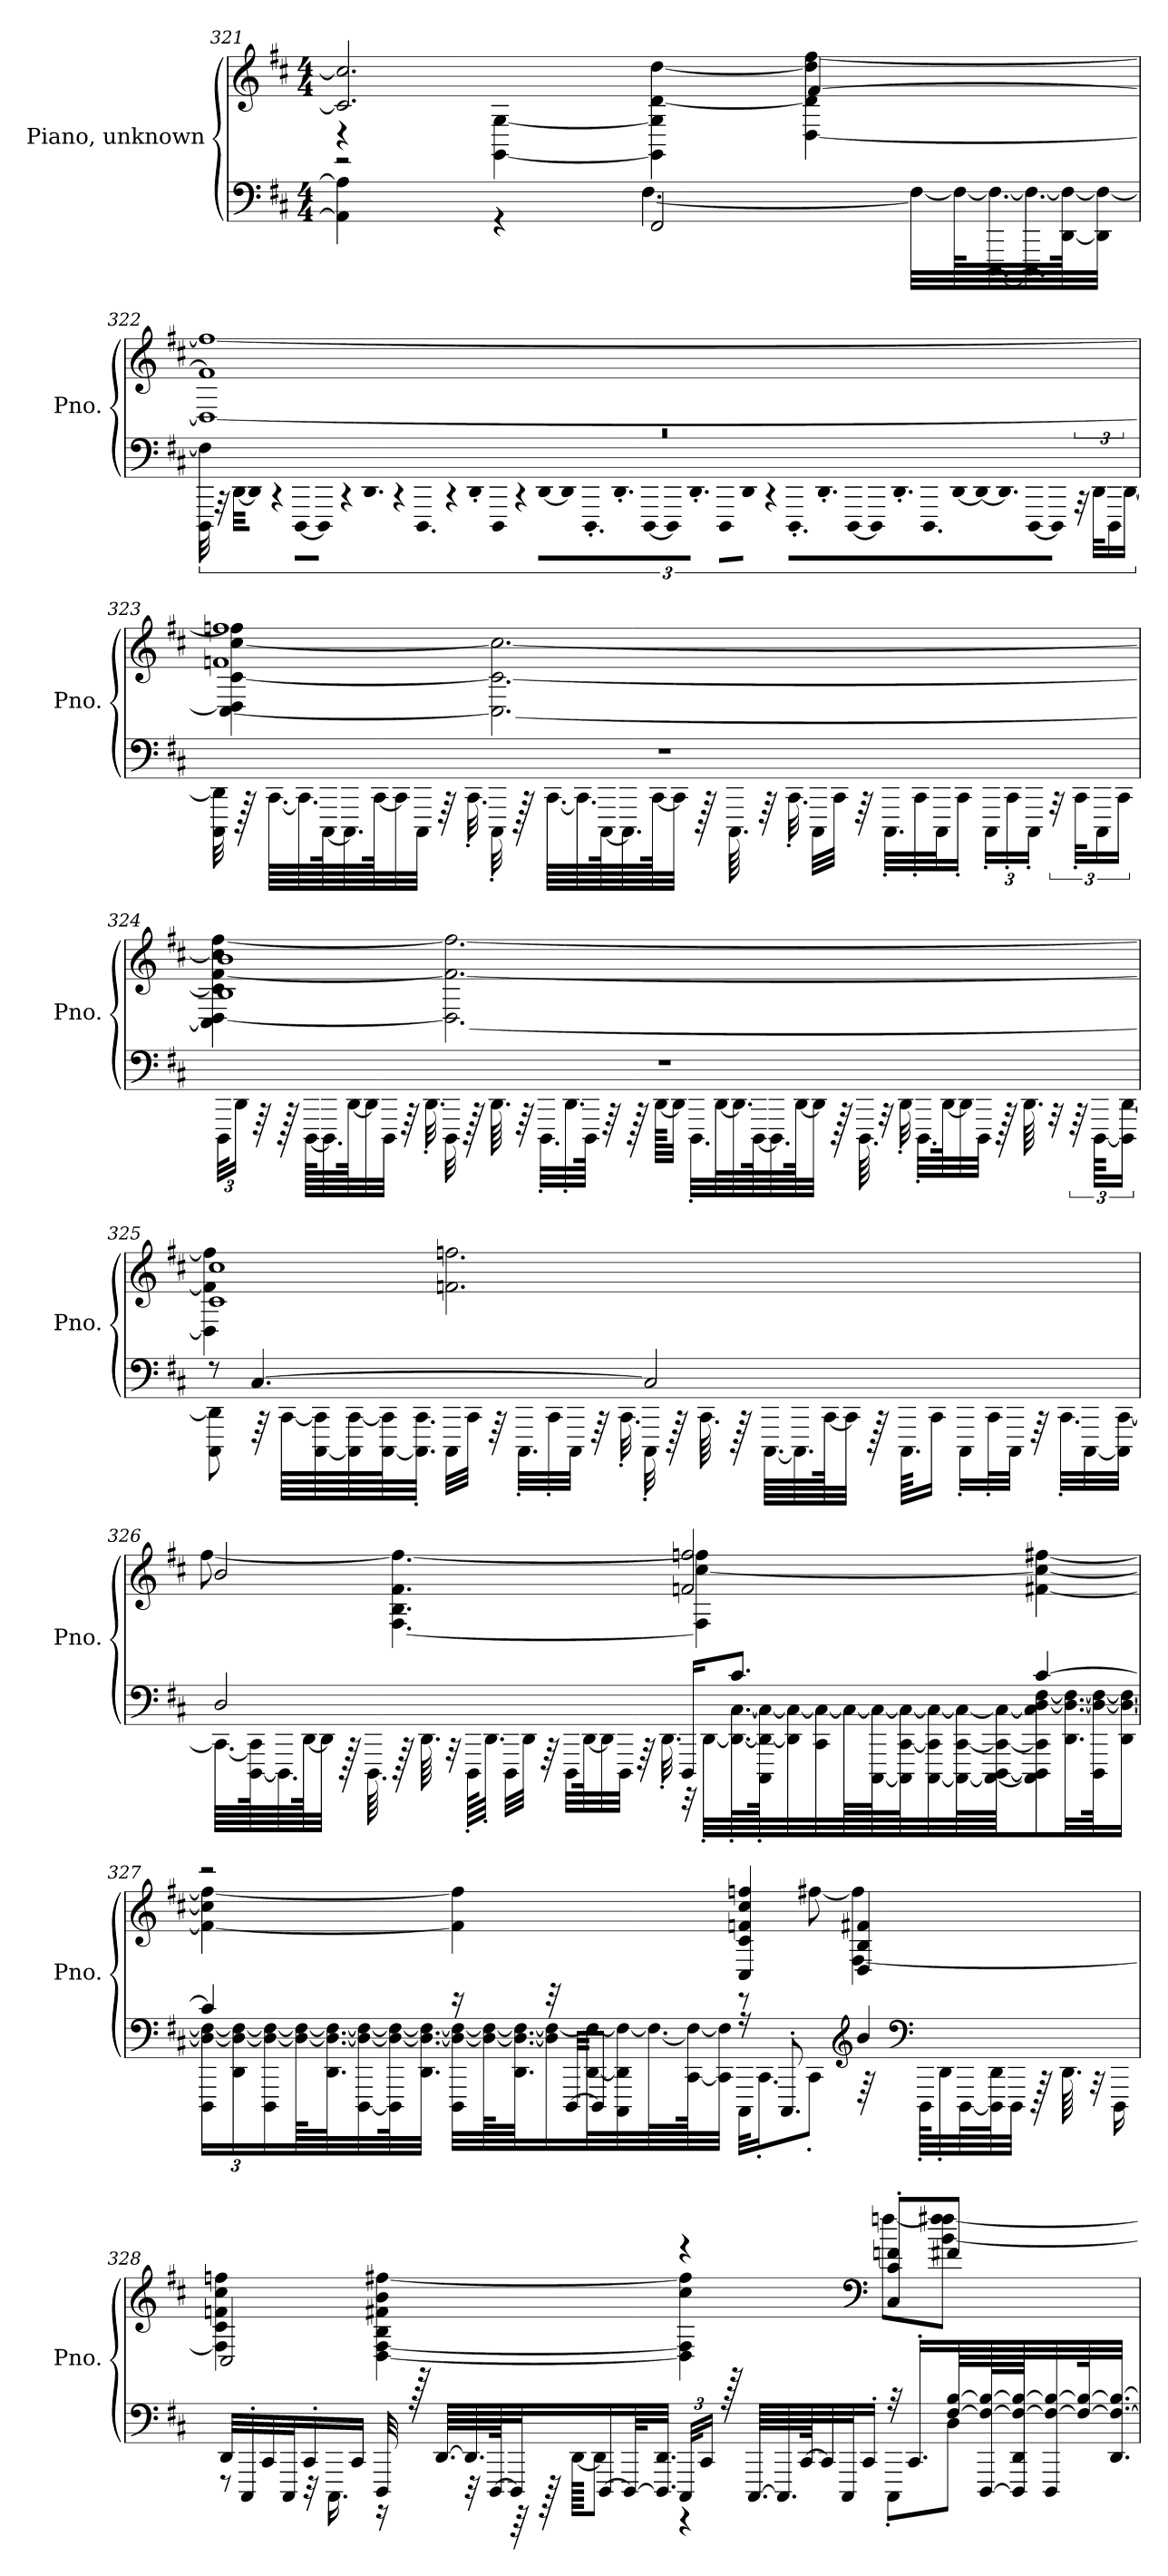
**kern	**kern
*part1	*part1
*staff2	*staff1
*I"Piano, unknown	*
*I'Pno.	*
!!LO:LB:g=z
*clefF4	*clefG2
*k[f#c#]	*k[f#c#]
*M4/4	*M4/4
=321	=321
*^	*^
2r	4AA\] 4A\]	2.c#/] 2.cc#/]	4r
.	4r	.	[4GG\ [4G\
2FF#/	[4.F#\	.	4GG\] 4G\] [4d\ [4dd\
.	.	[4f#/	[4D\ 4d\] 4dd\] [4ff#\
.	32F#\LLL_	.	.
.	128F#\KL_	.	.
.	[64.DDD\ 64.F#\_	.	.
.	64.DDD\] 64.F#\_	.	.
.	[128DD\ 128F#\_JK	.	.
.	32DD\] 32F#\_JJJ	.	.
!!LO:LB:g=z	!!
=322	=322	=322	=322
1r	48DDD\ 48F#\]	1f#]	1D_ 1ff#_
.	48r	.	.
.	[48DD\LLL	.	.
.	64DD\JJJk]	.	.
.	128r	.	.
.	[128DDD\KKLLL	.	.
.	32DDD\JJJ]	.	.
.	128r	.	.
.	64.DD\	.	.
.	128r	.	.
.	64.DDD\	.	.
.	32r	.	.
.	32DD'\	.	.
.	32DDD\	.	.
.	64r	.	.
.	[64DD\LLLL	.	.
.	64DD\J]	.	.
.	32.DDD'\	.	.
.	32.DD'\	.	.
.	[64DDD\L	.	.
.	64DDD\J]	.	.
.	32.DD'\JJJ	.	.
.	32DDD\LLL	.	.
.	32DD\JJJ	.	.
.	64r	.	.
.	32.DDD'\LLL	.	.
.	32.DD'\	.	.
.	[64DDD\L	.	.
.	64DDD\J]	.	.
.	32.DD'\	.	.
.	64.DDD\L	.	.
.	[128DD\JK	.	.
.	32DD\_	.	.
.	64.DD\L]	.	.
.	[128DDD\JK	.	.
.	32DDD\JJJ]	.	.
.	48r	.	.
.	48DD\KLL	.	.
.	24DDD\	.	.
.	[24DD\JJ	.	.
!!LO:LB:g=z	!!
=323	=323	=323	=323
1r	32CCC#\ 32DD\]	1fn 1ffn	[4C#\ 4D\] [4c#\ [4cc#\ 4ff#\]
.	128r	.	.
.	[64.CC#\LLLL	.	.
.	64.CC#\]	.	.
.	[128CCC#\K	.	.
.	64.CCC#\]	.	.
.	[128CC#\JK	.	.
.	32CC#\]	.	.
.	32CCC#\JJJ	.	.
.	64r	.	.
.	32.CC#'\	.	.
.	32CCC#'\	.	2.C#\_ 2.c#\_ 2.cc#\_
.	128r	.	.
.	[64.CC#\LLLL	.	.
.	64.CC#\]	.	.
.	[128CCC#\K	.	.
.	64.CCC#\]	.	.
.	[128CC#\JK	.	.
.	32CC#\JJJ]	.	.
.	128r	.	.
.	64.CCC#\	.	.
.	64r	.	.
.	32.CC#'\	.	.
.	32CCC#\LLL	.	.
.	32CC#\JJJ	.	.
.	64r	.	.
.	32.CCC#'\LLL	.	.
.	32CC#'\	.	.
.	32CCC#\J	.	.
.	16CC#'\JJ	.	.
*	*Xbrackettup	*	*
.	24CCC#'\LL	.	.
.	24CC#'\	.	.
.	24CCC#'\JJ	.	.
*	*brackettup	*	*
.	48r	.	.
.	48CC#'\KLL	.	.
.	24CCC#\	.	.
.	24CC#\JJ	.	.
!!LO:PB:g=z	!!
=324	=324	=324	=324
*	*Xbrackettup	*	*
1r	48DDD\KLL	1B 1b	4C#\] [4D\ 4c#\] [4f#\ 4cc#\] [4ff#\
.	24DD\JJ	.	.
.	64r	.	.
.	128r	.	.
.	[128DDD\KLLLL	.	.
.	64.DDD\]	.	.
.	[128DD\JK	.	.
.	32DD\]	.	.
.	32DDD\JJJ	.	.
.	64r	.	.
.	32.DD'\	.	.
.	32DDD\	.	2.D\_ 2.f#\_ 2.ff#\_
.	128r	.	.
.	64.DD\	.	.
.	64r	.	.
.	32.DDD'\LLL	.	.
.	32.DD'\	.	.
.	64DDD\JJJk	.	.
.	64r	.	.
.	128r	.	.
.	[128DD\KKLLL	.	.
.	32DD\JJJ]	.	.
.	32.DDD'\LLL	.	.
.	[64DD\L	.	.
.	64.DD\]	.	.
.	[128DDD\K	.	.
.	64.DDD\]	.	.
.	[128DD\JK	.	.
.	32DD\JJJ]	.	.
.	128r	.	.
.	64.DDD\	.	.
.	32r	.	.
.	32DD'\	.	.
.	32.DDD'\LLL	.	.
.	[64DD\K	.	.
.	32DD\]	.	.
.	32DDD\JJJ	.	.
.	128r	.	.
.	64.DD\	.	.
.	32r	.	.
*	*brackettup	*	*
.	96r	.	.
.	[96DDD\KKLL	.	.
.	24DDD\] [24DD\JJ	.	.
!!LO:LB:g=z	!!
=325	=325	=325	=325
8r	8CCC#\ 8DD\]	1c# 1cc#	4D\] 4f#\] 4ff#\]
[4.C#/	64r	.	.
.	[64CC#\LLLL	.	.
.	[64CCC#\ 64CC#\]	.	.
.	64CCC#\] [64CC#\	.	.
.	[64CCC#\ 64CC#\]J	.	.
.	32.CCC#\]' 32.CC#\'JJJ	.	.
.	32CCC#\LLL	.	2.fn\ 2.ffn\
.	32CC#\JJJ	.	.
.	64r	.	.
.	32.CCC#'\LLL	.	.
.	32CC#'\	.	.
.	32CCC#\JJJ	.	.
.	64r	.	.
.	32.CC#'\	.	.
2C#/]	32CCC#'\	.	.
.	128r	.	.
.	64.CC#\	.	.
.	128r	.	.
.	[64.CCC#\LLLL	.	.
.	64.CCC#\]	.	.
.	[128CC#\JK	.	.
.	32CC#\JJJ]	.	.
.	128r	.	.
.	64.CCC#\KKLL	.	.
.	16CC#\JJ	.	.
.	16CCC#'\LL	.	.
.	32CC#'\L	.	.
.	32CCC#\JJJ	.	.
.	64r	.	.
.	32.CC#'\LLL	.	.
.	[32CCC#\	.	.
.	32CCC#\] [32CC#\JJJ	.	.
!!LO:LB:g=z	!!
=326	=326	=326	=326
2D/	64.CC#\LLLL_	2b/	[8ff#\
.	[128DDD\ 128CC#\]K	.	.
.	64.DDD\]	.	.
.	[128DD\JK	.	.
.	32DD\JJJ]	.	.
.	128r	.	.
.	64.DDD\	.	.
.	128r	.	[4.F#\ 4.B\ 4.f#\ 4.ff#\_
.	64.DD\	.	.
.	32r	.	.
.	64DDD'\KLLL	.	.
.	32.DD'\JJJ	.	.
.	32DDD\LLL	.	.
.	32DD\JJJ	.	.
.	64r	.	.
.	32DDD\LLL	.	.
.	[64DD\K	.	.
.	32DD\]	.	.
.	32DDD\JJJ	.	.
.	64r	.	.
.	32.DD'\	.	.
16DDD/KL	32r	2fn/ 2ffn/	4F#\] [4cc#\ 4ff#\]
.	[32DD'\LLL	.	.
8.c#/J	64.DD\_' [64.C#\'L	.	.
.	128CCC#\' 128DD\_' 128C#\_'JK	.	.
.	32DD\] 32C#\_	.	.
.	32CC#\ 32C#\_	.	.
.	128C#\LL_	.	.
.	[128CCC#\ 128C#\_J	.	.
.	64CCC#\] [64CC#\ 64C#\_J	.	.
.	[32CCC#\ 32CC#\] 32C#\_	.	.
.	64CCC#\_ [64CC#\ 64C#\_L	.	.
.	64CCC#\_ [64DDD\ 64CC#\_ 64C#\_JJJ	.	.
[4c#/	8CCC#\] 8DDD\] 8CC#\] 8C#\] [8D\ [8F#\	.	[4f#X\ 4cc#\_ [4ff#X\
.	32.DD\ 32.D\_ 32.F#\_LL	.	.
.	64DDD\ 64D\_ 64F#\_JK	.	.
.	16DD\ 16D\_ 16F#\_JJ	.	.
!!LO:LB:g=z	!!
=327	=327	=327	=327
*	*Xbrackettup	*	*
4c#/]	24DDD\ 24D\_ 24F#\_LL	2r	4f#\_ 4cc#\] 4ff#\_
.	24DD\ 24D\_ 24F#\_	.	.
.	24DDD\ 24D\_ 24F#\_	.	.
.	128D\_ 128F#\_KLL	.	.
.	64.DD\ 64.D\_ 64.F#\_J	.	.
.	[32DDD\ 32D\_ 32F#\_	.	.
.	64DDD\] 64D\_ 64F#\_K	.	.
.	32.DD\ 32.D\_ 32.F#\_JJJ	.	.
16r	32DDD\ 32D\_ 32F#\_LLL	.	4f#\] 4ff#\]
.	128D\_ 128F#\_KL	.	.
.	64.DD\ 64.D\_ 64.F#\_JJ	.	.
32r	16D\] 16F#\_	.	.
[32DDD/KKL	.	.	.
8DDD/J]	[32DD\ 32F#\_L	.	.
.	32CCC#\ 32DD\] 32F#\_	.	.
.	64.F#\L_	.	.
.	[128CC#\ 128F#\_JK	.	.
.	32CC#\] 32F#\]JJJ	.	.
16r	32CCC#\KLL	4C#/ 4c#/ 4fn/ 4cc#/ 4ffn/	8r
.	16.CC#'\J	.	.
8.CCC#'/	.	.	.
.	8CC#'\J	.	[8ff#X\
*clefG2	*	*	*
4b/	64r	4D/ 4B/ 4f#X/	[4F#\ 4ff#\]
*clefF4	*	*	*
.	64DDD'\KLLL	.	.
.	32DD'\	.	.
.	[64DDD\L	.	.
.	64DDD\] 64DD\J	.	.
.	32DDD\JJJ	.	.
.	128r	.	.
.	64.DD\	.	.
.	32r	.	.
.	16DDD\	.	.
!!LO:LB:g=z	!!
=328	=328	=328	=328
32DD/LLL	8r	2C#/	4F#\] 4c#\ 4fn\ 4cc#\ 4ffn\
32CCC#'/	.	.	.
32CC#/	.	.	.
32CCC#/J	.	.	.
16CC#'/	32r	.	.
.	16.CCC#\	.	.
16CC#/JJ	.	.	.
32DDD/	16r	.	[4D\ [4F#\ 4B\ 4f#X\ 4b\ [4ff#X\
128r	.	.	.
[64.DD/LLLL	.	.	.
64.DD/]	32r	.	.
[128DDD/JK	.	.	.
32DDD/J]	64r	.	.
.	128r	.	.
.	[128DD\KKKKL	.	.
[16DDD/	8DD\J]	.	.
64DDD/KL_	.	.	.
32.DDD/] 32.DD/JJJ	.	.	.
48CCC#/KLL	4r	4r	4D\] 4F#\] 4cc#\ 4ff#\]
24CC#/JJ	.	.	.
128r	.	.	.
[64.CCC#/LLLL	.	.	.
64.CCC#/]	.	.	.
[128CC#/JK	.	.	.
32CC#/]	.	.	.
32CCC#/J	.	.	.
16CC#'/JJ	.	.	.
*	*	*clefF4	*
32r	8CCC#'\L	8C#/' 8c#/' 8fn/'L	[8ffn\L
16.CC#'/LL	.	.	.
[64F#/ [64B/LL	8D\J	8f#X/J	[8b\ 8ff\] [8ff#X\J
[128DDD/ 128F#/_ 128B/_L	.	.	.
128DDD/] 128DD/ 128F#/_ 128B/_JJ	.	.	.
32DDD/ 32F#/_ 32B/_	.	.	.
64F#/_ 64B/_K	.	.	.
32.DD/ 32.F#/_ 32.B/_JJJ	.	.	.
*v	*v	*	*
*	*v	*v
=	=
*-	*-
